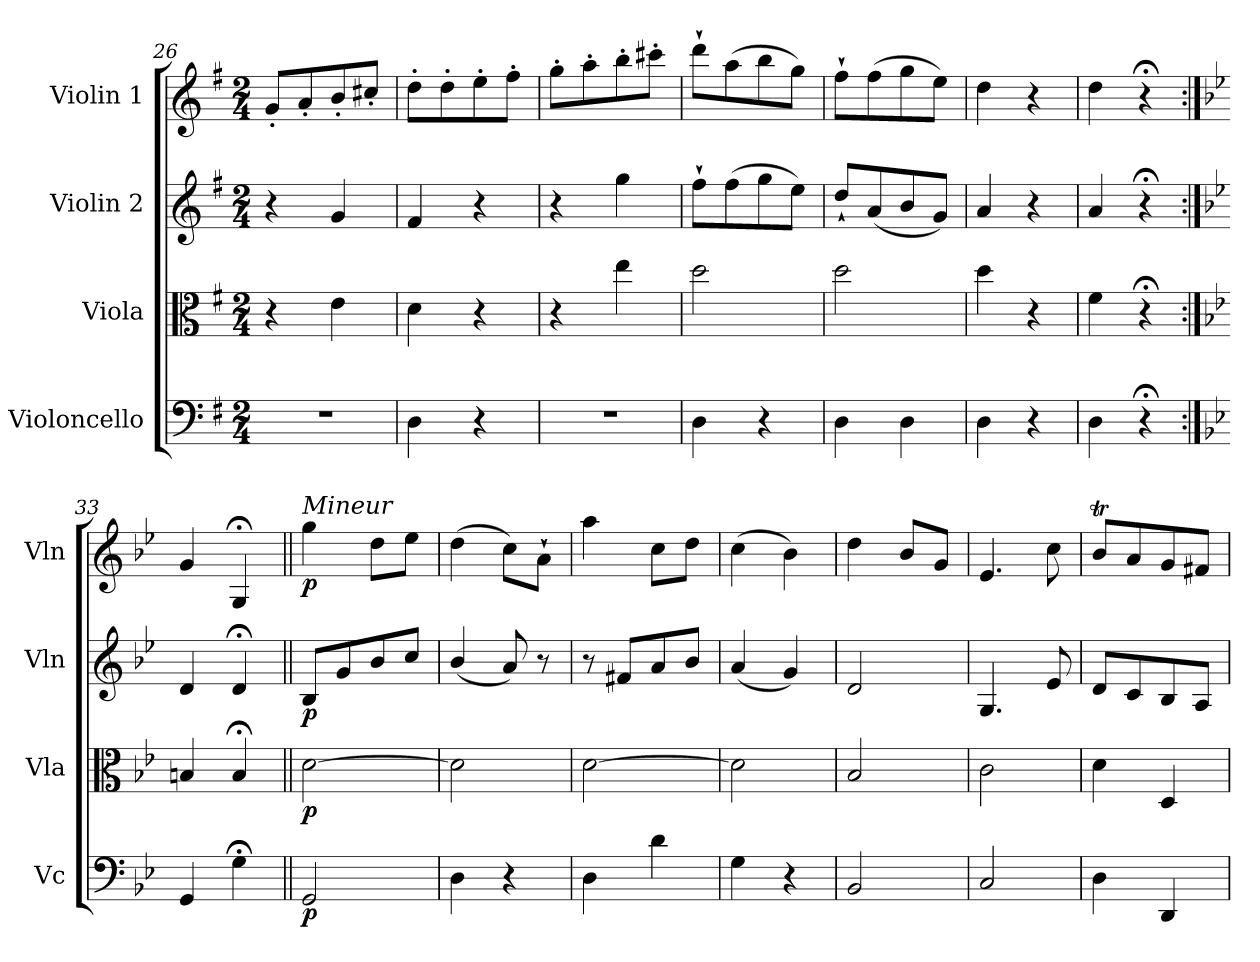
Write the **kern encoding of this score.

**kern	**dynam	**kern	**dynam	**kern	**dynam	**kern	**dynam
*part4	*part4	*part3	*part3	*part2	*part2	*part1	*part1
*staff4	*staff4	*staff3	*staff3	*staff2	*staff2	*staff1	*staff1
*I"Violoncello	*	*I"Viola	*	*I"Violin 2	*	*I"Violin 1	*
*I'Vc	*	*I'Vla	*	*I'Vln	*	*I'Vln	*
*clefF4	*	*clefC3	*	*clefG2	*	*clefG2	*
*k[f#]	*	*k[f#]	*	*k[f#]	*	*k[f#]	*
*M2/4	*	*M2/4	*	*M2/4	*	*M2/4	*
=26	=26	=26	=26	=26	=26	=26	=26
2r	.	4r	.	4r	.	8g'/L	.
.	.	.	.	.	.	8a'/	.
.	.	4e\	.	4g/	.	8b'/	.
.	.	.	.	.	.	8cc#X'/J	.
=27	=27	=27	=27	=27	=27	=27	=27
4D\	.	4d\	.	4f#/	.	8dd'\L	.
.	.	.	.	.	.	8dd'\	.
4r	.	4r	.	4r	.	8ee'\	.
.	.	.	.	.	.	8ff#'\J	.
=28	=28	=28	=28	=28	=28	=28	=28
2r	.	4r	.	4r	.	8gg'\L	.
.	.	.	.	.	.	8aa'\	.
.	.	4ee\	.	4gg\	.	8bb'\	.
.	.	.	.	.	.	8ccc#X'\J	.
=29	=29	=29	=29	=29	=29	=29	=29
4D\	.	2dd\	.	8ff#`\L	.	8ddd`\L	.
.	.	.	.	(8ff#\	.	(8aa\	.
4r	.	.	.	8gg\	.	8bb\	.
.	.	.	.	8ee\J)	.	8gg\J)	.
=30	=30	=30	=30	=30	=30	=30	=30
4D\	.	2dd\	.	8dd`/L	.	8ff#`\L	.
.	.	.	.	(8a/	.	(8ff#\	.
4D\	.	.	.	8b/	.	8gg\	.
.	.	.	.	8g/J)	.	8ee\J)	.
=31	=31	=31	=31	=31	=31	=31	=31
4D\	.	4dd\	.	4a/	.	4dd\	.
4r	.	4r	.	4r	.	4r	.
=32	=32	=32	=32	=32	=32	=32	=32
4D\	.	4f#\	.	4a/	.	4dd\	.
4r;<	.	4r;<	.	4r;<	.	4r;<	.
!!LO:LB:g=z
=33:|!	=33:|!	=33:|!	=33:|!	=33:|!	=33:|!	=33:|!	=33:|!
*k[b-e-]	*	*k[b-e-]	*	*k[b-e-]	*	*k[b-e-]	*
4GG/	.	4Bn/	.	4d/	.	4g/	.
4G;<\	.	4B;</	.	4d;</	.	4G;</	.
=34||	=34||	=34||	=34||	=34||	=34||	=34||	=34||
!	!	!	!	!	!	!LO:TX:a:i:t=Mineur	!
!	!LO:DY:b	!	!LO:DY:b	!	!LO:DY:b	!	!LO:DY:b
2GG/	p	[2d\	p	8B-/L	p	4gg\	p
.	.	.	.	8g/	.	.	.
.	.	.	.	8b-/	.	8dd\L	.
.	.	.	.	8cc/J	.	8ee-\J	.
=35	=35	=35	=35	=35	=35	=35	=35
4D\	.	2d\]	.	(4b-/	.	(4dd\	.
4r	.	.	.	8a/)	.	8cc\L)	.
.	.	.	.	8r	.	8a`\J	.
=36	=36	=36	=36	=36	=36	=36	=36
4D\	.	[2d\	.	8r	.	4aa\	.
.	.	.	.	8f#X/L	.	.	.
4d\	.	.	.	8a/	.	8cc\L	.
.	.	.	.	8b-/J	.	8dd\J	.
=37	=37	=37	=37	=37	=37	=37	=37
4G\	.	2d\]	.	(4a/	.	(4cc\	.
4r	.	.	.	4g/)	.	4b-\)	.
=38	=38	=38	=38	=38	=38	=38	=38
2BB-/	.	2B-/	.	2d/	.	4dd\	.
.	.	.	.	.	.	8b-/L	.
.	.	.	.	.	.	8g/J	.
=39	=39	=39	=39	=39	=39	=39	=39
2C/	.	2c\	.	4.G/	.	4.e-/	.
.	.	.	.	8e-/	.	8cc\	.
=40	=40	=40	=40	=40	=40	=40	=40
4D\	.	4d\	.	8d/L	.	8b-T/L	.
.	.	.	.	8c/	.	8a/	.
4DD/	.	4D/	.	8B-/	.	8g/	.
.	.	.	.	8A/J	.	8f#X/J	.
=	=	=	=	=	=	=	=
*-	*-	*-	*-	*-	*-	*-	*-
